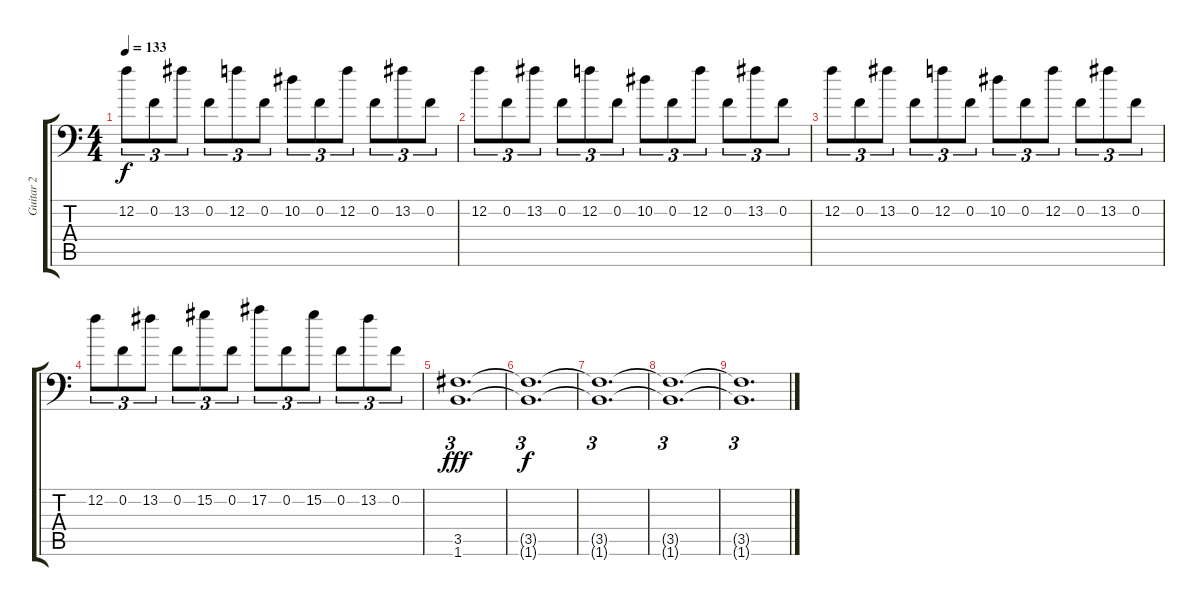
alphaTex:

\track ("Guitar 2" "Guitar 2") {instrument distortionguitar}
\staff {score tabs}
\tuning (Bb3 F3 Db3 Ab2 Eb2 Bb1) {hide}
\ts (4 4)
\tempo 133
\clef f4
\ks c
12.2.8{tu (3 2) dy f} 0.2.8{tu (3 2)} 13.2.8{tu (3 2)} 0.2.8{tu (3 2)} 12.2.8{tu (3 2)} 0.2.8{tu (3 2)} 10.2.8{tu (3 2)} 0.2.8{tu (3 2)} 12.2.8{tu (3 2)} 0.2.8{tu (3 2)} 13.2.8{tu (3 2)} 0.2.8{tu (3 2)} |
12.2.8{tu (3 2)} 0.2.8{tu (3 2)} 13.2.8{tu (3 2)} 0.2.8{tu (3 2)} 12.2.8{tu (3 2)} 0.2.8{tu (3 2)} 10.2.8{tu (3 2)} 0.2.8{tu (3 2)} 12.2.8{tu (3 2)} 0.2.8{tu (3 2)} 13.2.8{tu (3 2)} 0.2.8{tu (3 2)} |
12.2.8{tu (3 2)} 0.2.8{tu (3 2)} 13.2.8{tu (3 2)} 0.2.8{tu (3 2)} 12.2.8{tu (3 2)} 0.2.8{tu (3 2)} 10.2.8{tu (3 2)} 0.2.8{tu (3 2)} 12.2.8{tu (3 2)} 0.2.8{tu (3 2)} 13.2.8{tu (3 2)} 0.2.8{tu (3 2)} |
12.2.8{tu (3 2)} 0.2.8{tu (3 2)} 13.2.8{tu (3 2)} 0.2.8{tu (3 2)} 15.2.8{tu (3 2)} 0.2.8{tu (3 2)} 17.2.8{tu (3 2)} 0.2.8{tu (3 2)} 15.2.8{tu (3 2)} 0.2.8{tu (3 2)} 13.2.8{tu (3 2)} 0.2.8{tu (3 2)} |
(3.5 1.6).1{d tu (3 2) dy fff} |
(3.5{t} 1.6{t}).1{d tu (3 2) dy f} |
(3.5{t} 1.6{t}).1{d tu (3 2)} |
(3.5{t} 1.6{t}).1{d tu (3 2)} |
(3.5{t} 1.6{t}).1{d tu (3 2)}
